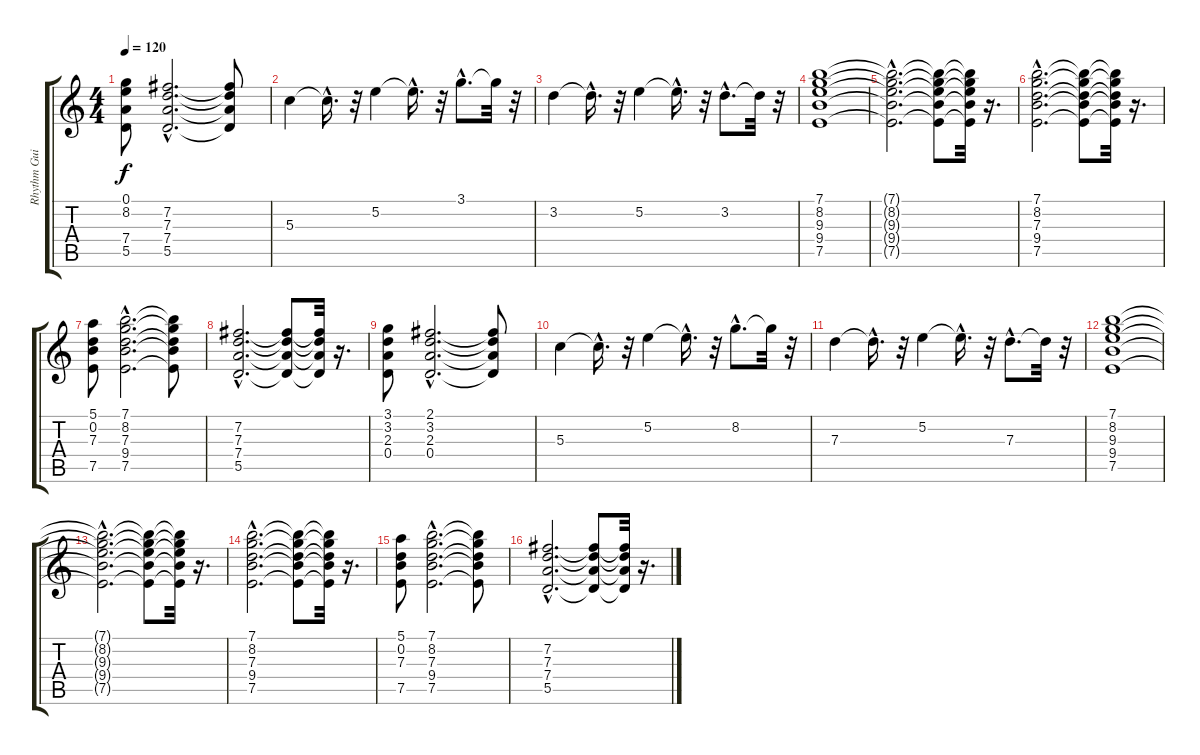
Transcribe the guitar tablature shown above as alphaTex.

\track ("Rhythm Guitar " "Rhythm Gui") {instrument distortionguitar}
\staff {score tabs}
\tuning (E4 B3 G3 D3 A2 E2) {hide}
\ts (4 4)
\tempo 120
\clef g2
\ks c
(0.1 8.2 7.4 5.5).8{dy f} (7.2{hac} 7.3{hac} 7.4{hac} 5.5{hac}).2{d} (7.2{t} 7.3{t} 7.4{t} 5.5{t}).8 |
5.3.4 5.3{hac t}.16{d} r.32 5.2.4 5.2{hac t}.16{d} r.32 3.1{hac}.8{d} 3.1{t}.32 r.32 |
3.2.4 3.2{hac t}.16{d} r.32 5.2.4 5.2{hac t}.16{d} r.32 3.2{hac}.8{d} 3.2{t}.32 r.32 |
(7.1 8.2 9.3 9.4 7.5).1 |
(7.1{hac t} 8.2{hac t} 9.3{hac t} 9.4{hac t} 7.5{hac t}).2{d} (7.1{t} 8.2{t} 9.3{t} 9.4{t} 7.5{t}).8 (7.1{t} 8.2{t} 9.3{t} 9.4{t} 7.5{t}).32 r.16{d} |
(7.1{hac} 8.2{hac} 7.3{hac} 9.4{hac} 7.5{hac}).2{d} (7.1{t} 8.2{t} 7.3{t} 9.4{t} 7.5{t}).8 (7.1{t} 8.2{t} 7.3{t} 9.4{t} 7.5{t}).32 r.16{d} |
(5.1 0.2 7.3 7.5).8 (7.1{hac} 8.2{hac} 7.3{hac} 9.4{hac} 7.5{hac}).2{d} (7.1{t} 8.2{t} 7.3{t} 9.4{t} 7.5{t}).8 |
(7.2{hac} 7.3{hac} 7.4{hac} 5.5{hac}).2{d} (7.2{t} 7.3{t} 7.4{t} 5.5{t}).8 (7.2{t} 7.3{t} 7.4{t} 5.5{t}).32 r.16{d} |
(3.1 3.2 2.3 0.4).8 (2.1{hac} 3.2{hac} 2.3{hac} 0.4{hac}).2{d} (2.1{t} 3.2{t} 2.3{t} 0.4{t}).8 |
5.3.4 5.3{hac t}.16{d} r.32 5.2.4 5.2{hac t}.16{d} r.32 8.2{hac}.8{d} 8.2{t}.32 r.32 |
7.3.4 7.3{hac t}.16{d} r.32 5.2.4 5.2{hac t}.16{d} r.32 7.3{hac}.8{d} 7.3{t}.32 r.32 |
(7.1 8.2 9.3 9.4 7.5).1 |
(7.1{hac t} 8.2{hac t} 9.3{hac t} 9.4{hac t} 7.5{hac t}).2{d} (7.1{t} 8.2{t} 9.3{t} 9.4{t} 7.5{t}).8 (7.1{t} 8.2{t} 9.3{t} 9.4{t} 7.5{t}).32 r.16{d} |
(7.1{hac} 8.2{hac} 7.3{hac} 9.4{hac} 7.5{hac}).2{d} (7.1{t} 8.2{t} 7.3{t} 9.4{t} 7.5{t}).8 (7.1{t} 8.2{t} 7.3{t} 9.4{t} 7.5{t}).32 r.16{d} |
(5.1 0.2 7.3 7.5).8 (7.1{hac} 8.2{hac} 7.3{hac} 9.4{hac} 7.5{hac}).2{d} (7.1{t} 8.2{t} 7.3{t} 9.4{t} 7.5{t}).8 |
(7.2{hac} 7.3{hac} 7.4{hac} 5.5{hac}).2{d} (7.2{t} 7.3{t} 7.4{t} 5.5{t}).8 (7.2{t} 7.3{t} 7.4{t} 5.5{t}).32 r.16{d}
